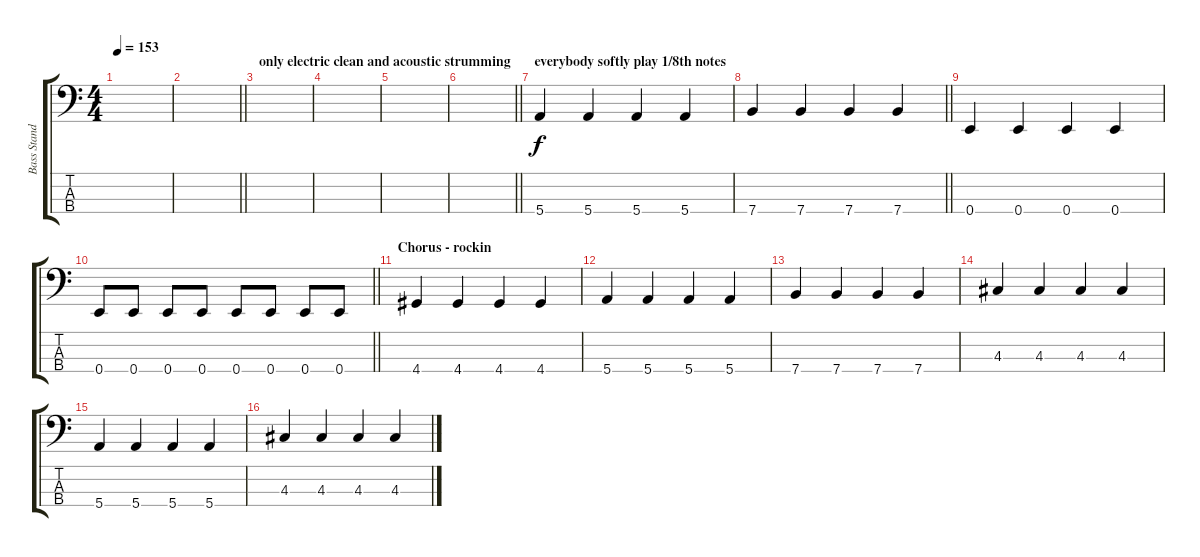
\track ("Bass Standard Tuning" "Bass Stand") {instrument electricbassfinger}
\staff {score tabs}
\tuning (G2 D2 A1 E1) {hide}
\ts (4 4)
\tempo 153
\clef f4
\ks c
|
\barLineRight lightlight
|
\section ("" "only electric clean and acoustic strumming ")
|
|
|
\barLineRight lightlight
|
\section ("" "everybody softly play 1/8th notes")
5.4.4 5.4.4 5.4.4 5.4.4 |
\barLineRight lightlight
7.4.4 7.4.4 7.4.4 7.4.4 |
0.4.4 0.4.4 0.4.4 0.4.4 |
\barLineRight lightlight
0.4.8 0.4.8 0.4.8 0.4.8 0.4.8 0.4.8 0.4.8 0.4.8 |
\section ("" "Chorus - rockin")
4.4.4 4.4.4 4.4.4 4.4.4 |
5.4.4 5.4.4 5.4.4 5.4.4 |
7.4.4 7.4.4 7.4.4 7.4.4 |
4.3.4 4.3.4 4.3.4 4.3.4 |
5.4.4 5.4.4 5.4.4 5.4.4 |
4.3.4 4.3.4 4.3.4 4.3.4
